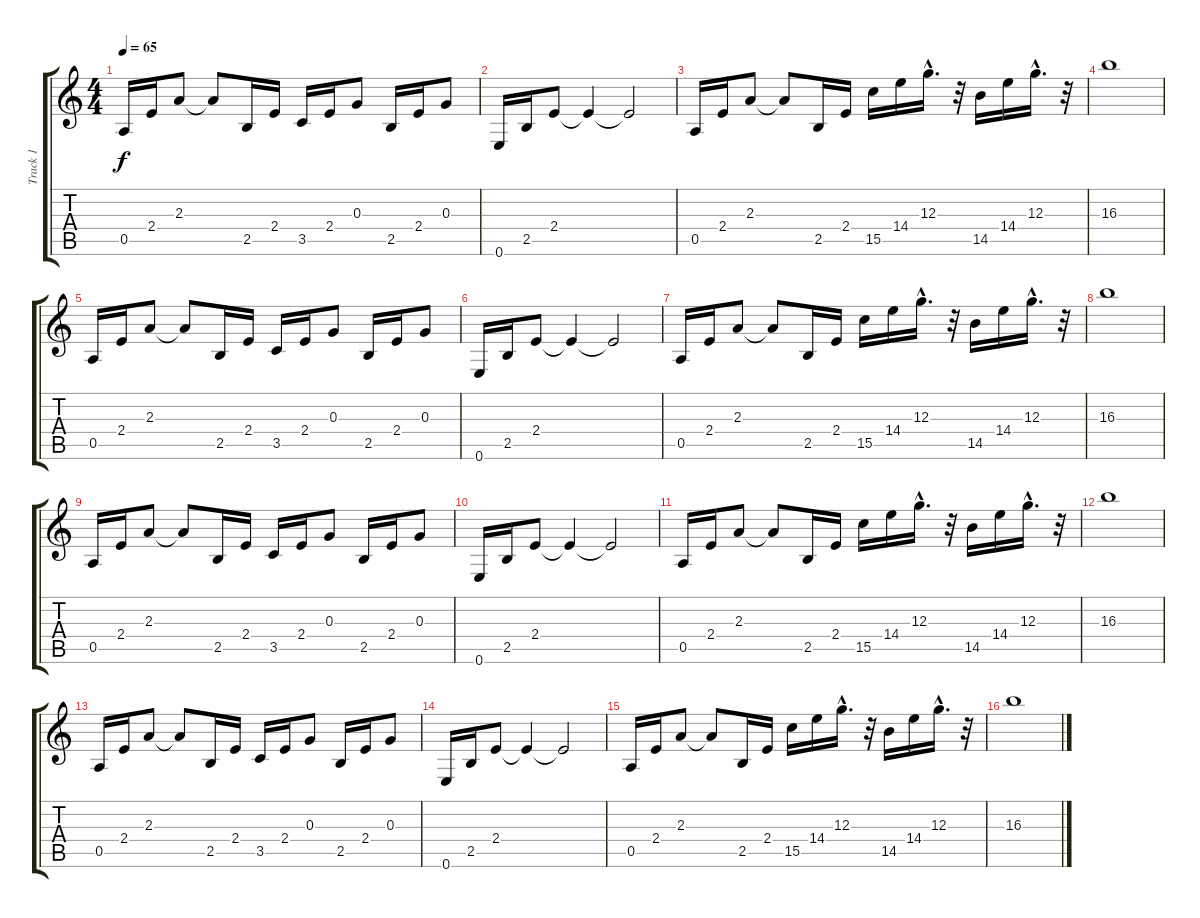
\track ("Track 1" "Track 1") {instrument electricguitarclean}
\staff {score tabs}
\tuning (E4 B3 G3 D3 A2 E2) {hide}
\ts (4 4)
\tempo 65
\clef g2
\ks c
0.5.16{dy f} 2.4.16 2.3.8 2.3{t}.8 2.5.16 2.4.16 3.5.16 2.4.16 0.3.8 2.5.16 2.4.16 0.3.8 |
0.6.16 2.5.16 2.4.8 2.4{t}.4 2.4{t}.2 |
0.5.16 2.4.16 2.3.8 2.3{t}.8 2.5.16 2.4.16 15.5.16 14.4.16 12.3{hac}.16{d} r.32 14.5.16 14.4.16 12.3{hac}.16{d} r.32 |
16.3.1 |
0.5.16 2.4.16 2.3.8 2.3{t}.8 2.5.16 2.4.16 3.5.16 2.4.16 0.3.8 2.5.16 2.4.16 0.3.8 |
0.6.16 2.5.16 2.4.8 2.4{t}.4 2.4{t}.2 |
0.5.16 2.4.16 2.3.8 2.3{t}.8 2.5.16 2.4.16 15.5.16 14.4.16 12.3{hac}.16{d} r.32 14.5.16 14.4.16 12.3{hac}.16{d} r.32 |
16.3.1 |
0.5.16 2.4.16 2.3.8 2.3{t}.8 2.5.16 2.4.16 3.5.16 2.4.16 0.3.8 2.5.16 2.4.16 0.3.8 |
0.6.16 2.5.16 2.4.8 2.4{t}.4 2.4{t}.2 |
0.5.16 2.4.16 2.3.8 2.3{t}.8 2.5.16 2.4.16 15.5.16 14.4.16 12.3{hac}.16{d} r.32 14.5.16 14.4.16 12.3{hac}.16{d} r.32 |
16.3.1 |
0.5.16 2.4.16 2.3.8 2.3{t}.8 2.5.16 2.4.16 3.5.16 2.4.16 0.3.8 2.5.16 2.4.16 0.3.8 |
0.6.16 2.5.16 2.4.8 2.4{t}.4 2.4{t}.2 |
0.5.16 2.4.16 2.3.8 2.3{t}.8 2.5.16 2.4.16 15.5.16 14.4.16 12.3{hac}.16{d} r.32 14.5.16 14.4.16 12.3{hac}.16{d} r.32 |
16.3.1
